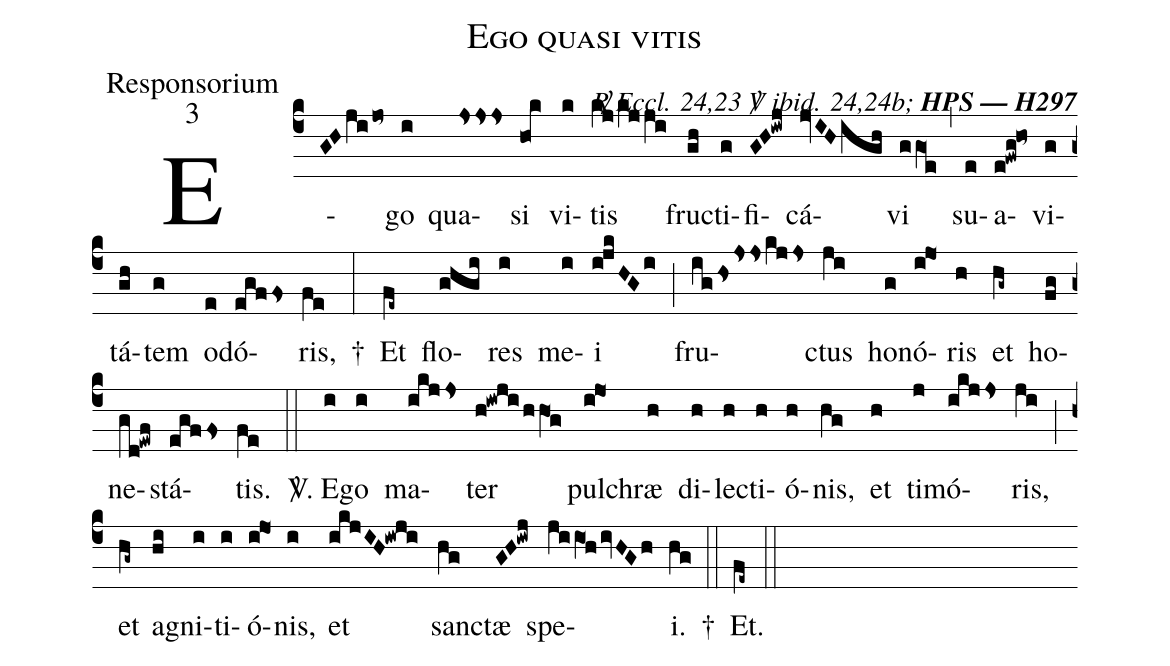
name:Ego quasi vitis;
office-part:Responsorium;
mode:3;
commentary:{\itshape\mdseries \Rbar\ Eccl. 24,23\ \Vbar\ ibid. 24,24b;} {\bfseries HPS — H297};
%%
(c4)E(GHjijo~)go(i) qua(jsss)si(ho0@k) vi(k)tis(kj/kj/ji) fru(gh)cti(g)fi(GH!iwj)cá(jvIHigh)vi(ggO1e) (,) su(e)a(e!fwg!ho~)vi(g)tá(gh)tem(g) o(e)dó(egffs)ris,(fe) †(:) Et(fe~) flo(ghgi)res(i) me(i)i(ijkHGi) (;) fru(ighsjsskjjs)ctus(ji) ho(g)nó(i@jo1)ris(h) et(hg~) ho(fg)ne(gd!ewf)stá(egffs)tis.(fe) (::)
<sp>V/</sp>. E(i)go(i) ma(ikjjs)ter(h!iwji/hhO1g) pul(i@jo1)chræ(h) di(h)le(h)cti(h)ó(h)nis,(hg) et(h) ti(j)mó(ikjjs)ris,(ji) (;) et(hg~) a(hi)gni(i)ti(i)ó(i@jo1)nis,(i) et(ikjIH!iwji) san(hg)ctæ(GH!iwj) spe(jiiO1h/ivHGh)i.(hg) †(::) Et.(fe~) (::)
